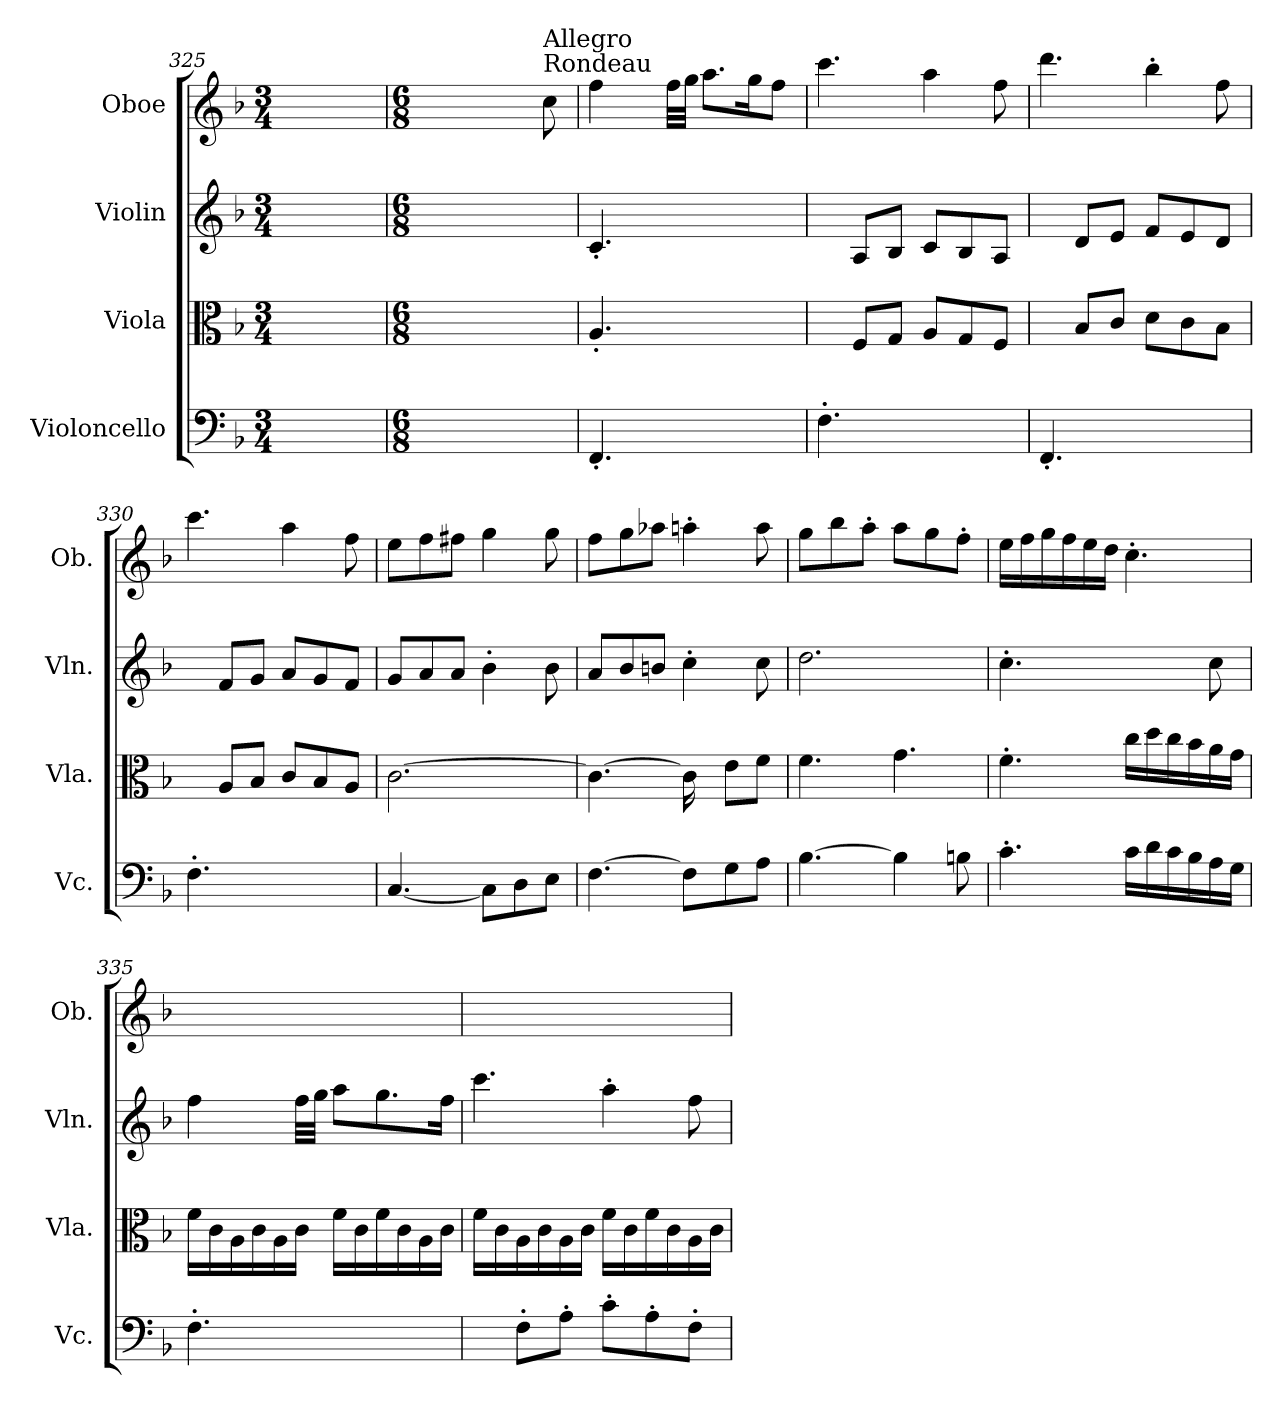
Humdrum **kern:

**kern	**kern	**kern	**kern
*part4	*part3	*part2	*part1
*staff4	*staff3	*staff2	*staff1
*I"Violoncello	*I"Viola	*I"Violin	*I"Oboe
*I'Vc.	*I'Vla.	*I'Vln.	*I'Ob.
*clefF4	*clefC3	*clefG2	*clefG2
*k[b-]	*k[b-]	*k[b-]	*k[b-]
*M3/4	*M3/4	*M3/4	*M3/4
=325	=325	=325	=325
2.ryy	2.ryy	2.ryy	2.ryy
!!LO:LB:g=z
=326	=326	=326	=326
*M6/8	*M6/8	*M6/8	*M6/8
*	*	*	*MM100
2.ryy	2.ryy	2.ryy	4.ryy
.	.	.	4ryy
!	!	!	!LO:TX:t=Rondeau
!	!	!	!LO:TX:t=Allegro
.	.	.	8cc\
=327	=327	=327	=327
4.FF'/	4.A'/	4.c'/	4ff\
.	.	.	16ryy
.	.	.	32ff\LLL
.	.	.	32gg\JJJ
4.ryy	4.ryy	4.ryy	8.aa\L
.	.	.	16gg\K
.	.	.	8ff\J
=328	=328	=328	=328
4.F'\	8ryy	8ryy	4.ccc\
.	8F/L	8A/L	.
.	8G/J	8B-/J	.
4.ryy	8A/L	8c/L	4aa\
.	8G/	8B-/	.
.	8F/J	8A/J	8ff\
=329	=329	=329	=329
4.FF'/	8ryy	8ryy	4.ddd\
.	8B-/L	8d/L	.
.	8c/J	8e/J	.
4.ryy	8d\L	8f/L	4bb-'\
.	8c\	8e/	.
.	8B-\J	8d/J	8ff\
=330	=330	=330	=330
4.F'\	8ryy	8ryy	4.ccc\
.	8A/L	8f/L	.
.	8B-/J	8g/J	.
4.ryy	8c/L	8a/L	4aa\
.	8B-/	8g/	.
.	8A/J	8f/J	8ff\
=331	=331	=331	=331
[4.C/	[2.c\	8g/L	8ee\L
.	.	8a/	8ff\
.	.	8a/J	8ff#X\J
8C\L]	.	4b-'\	4gg\
8D\	.	.	.
8E\J	.	8b-\	8gg\
!!LO:PB:g=z
=332	=332	=332	=332
[4.F\	4.c\_	8a/L	8ff\L
.	.	8b-/	8gg\
.	.	8bn/J	8aa-X\J
8F\L]	16c\]	4cc'\	4aan'\
.	16ryy	.	.
8G\	8e\L	.	.
8A\J	8f\J	8cc\	8aa\
=333	=333	=333	=333
[4.B-\	4.f\	2.dd\	8gg\L
.	.	.	8bb-\
.	.	.	8aa'\J
4B-\]	4.g\	.	8aa\L
.	.	.	8gg\
8Bn\	.	.	8ff'\J
=334	=334	=334	=334
4.c'\	4.f'\	4.cc'\	16ee\LL
.	.	.	16ff\
.	.	.	16gg\
.	.	.	16ff\
.	.	.	16ee\
.	.	.	16dd\JJ
16c\LL	16cc\LL	4ryy	4.cc'\
16d\	16dd\	.	.
16c\	16cc\	.	.
16B-\	16b-\	.	.
16A\	16a\	8cc\	.
16G\JJ	16g\JJ	.	.
=335	=335	=335	=335
4.F'\	16f\LL	4ff\	2.ryy
.	16c\	.	.
.	16A\	.	.
.	16c\	.	.
.	16A\	16ryy	.
.	16c\JJ	32ff\LLL	.
.	.	32gg\JJJ	.
4.ryy	16f\LL	8aa\L	.
.	16c\	.	.
.	16f\	8.gg\	.
.	16c\	.	.
.	16A\	.	.
.	16c\JJ	16ff\Jk	.
!!LO:LB:g=z
=336	=336	=336	=336
8ryy	16f\LL	4.ccc\	2.ryy
.	16c\	.	.
8F'\L	16A\	.	.
.	16c\	.	.
8A'\J	16A\	.	.
.	16c\JJ	.	.
8c'\L	16f\LL	4aa'\	.
.	16c\	.	.
8A'\	16f\	.	.
.	16c\	.	.
8F'\J	16A\	8ff\	.
.	16c\JJ	.	.
=	=	=	=
*-	*-	*-	*-
